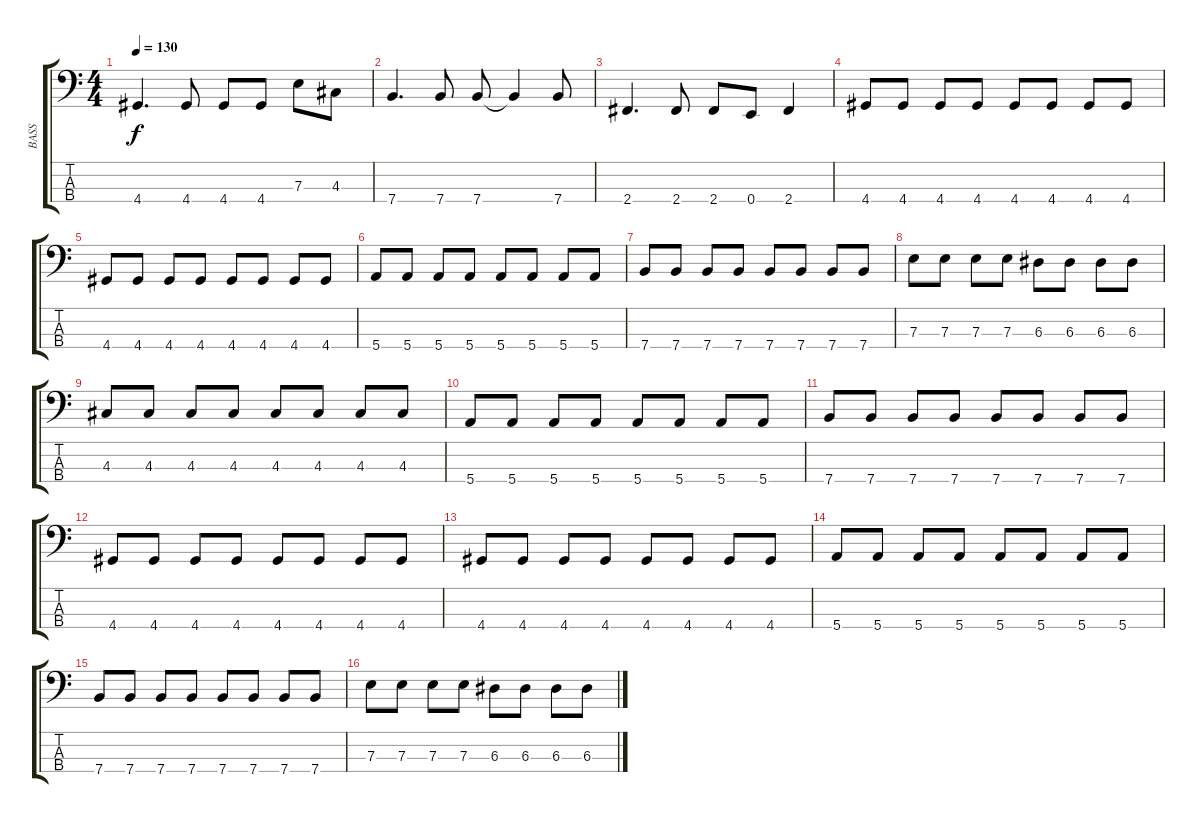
\track ("BASS" "BASS") {instrument electricbassfinger}
\staff {score tabs}
\tuning (G2 D2 A1 E1) {hide}
\ts (4 4)
\tempo 130
\clef f4
\ks c
4.4.4{d dy f} 4.4.8 4.4.8 4.4.8 7.3.8 4.3.8 |
7.4.4{d} 7.4.8 7.4.8 7.4{t}.4 7.4.8 |
2.4.4{d} 2.4.8 2.4.8 0.4.8 2.4.4 |
4.4.8 4.4.8 4.4.8 4.4.8 4.4.8 4.4.8 4.4.8 4.4.8 |
4.4.8 4.4.8 4.4.8 4.4.8 4.4.8 4.4.8 4.4.8 4.4.8 |
5.4.8 5.4.8 5.4.8 5.4.8 5.4.8 5.4.8 5.4.8 5.4.8 |
7.4.8 7.4.8 7.4.8 7.4.8 7.4.8 7.4.8 7.4.8 7.4.8 |
7.3.8 7.3.8 7.3.8 7.3.8 6.3.8 6.3.8 6.3.8 6.3.8 |
4.3.8 4.3.8 4.3.8 4.3.8 4.3.8 4.3.8 4.3.8 4.3.8 |
5.4.8 5.4.8 5.4.8 5.4.8 5.4.8 5.4.8 5.4.8 5.4.8 |
7.4.8 7.4.8 7.4.8 7.4.8 7.4.8 7.4.8 7.4.8 7.4.8 |
4.4.8 4.4.8 4.4.8 4.4.8 4.4.8 4.4.8 4.4.8 4.4.8 |
4.4.8 4.4.8 4.4.8 4.4.8 4.4.8 4.4.8 4.4.8 4.4.8 |
5.4.8 5.4.8 5.4.8 5.4.8 5.4.8 5.4.8 5.4.8 5.4.8 |
7.4.8 7.4.8 7.4.8 7.4.8 7.4.8 7.4.8 7.4.8 7.4.8 |
7.3.8 7.3.8 7.3.8 7.3.8 6.3.8 6.3.8 6.3.8 6.3.8
